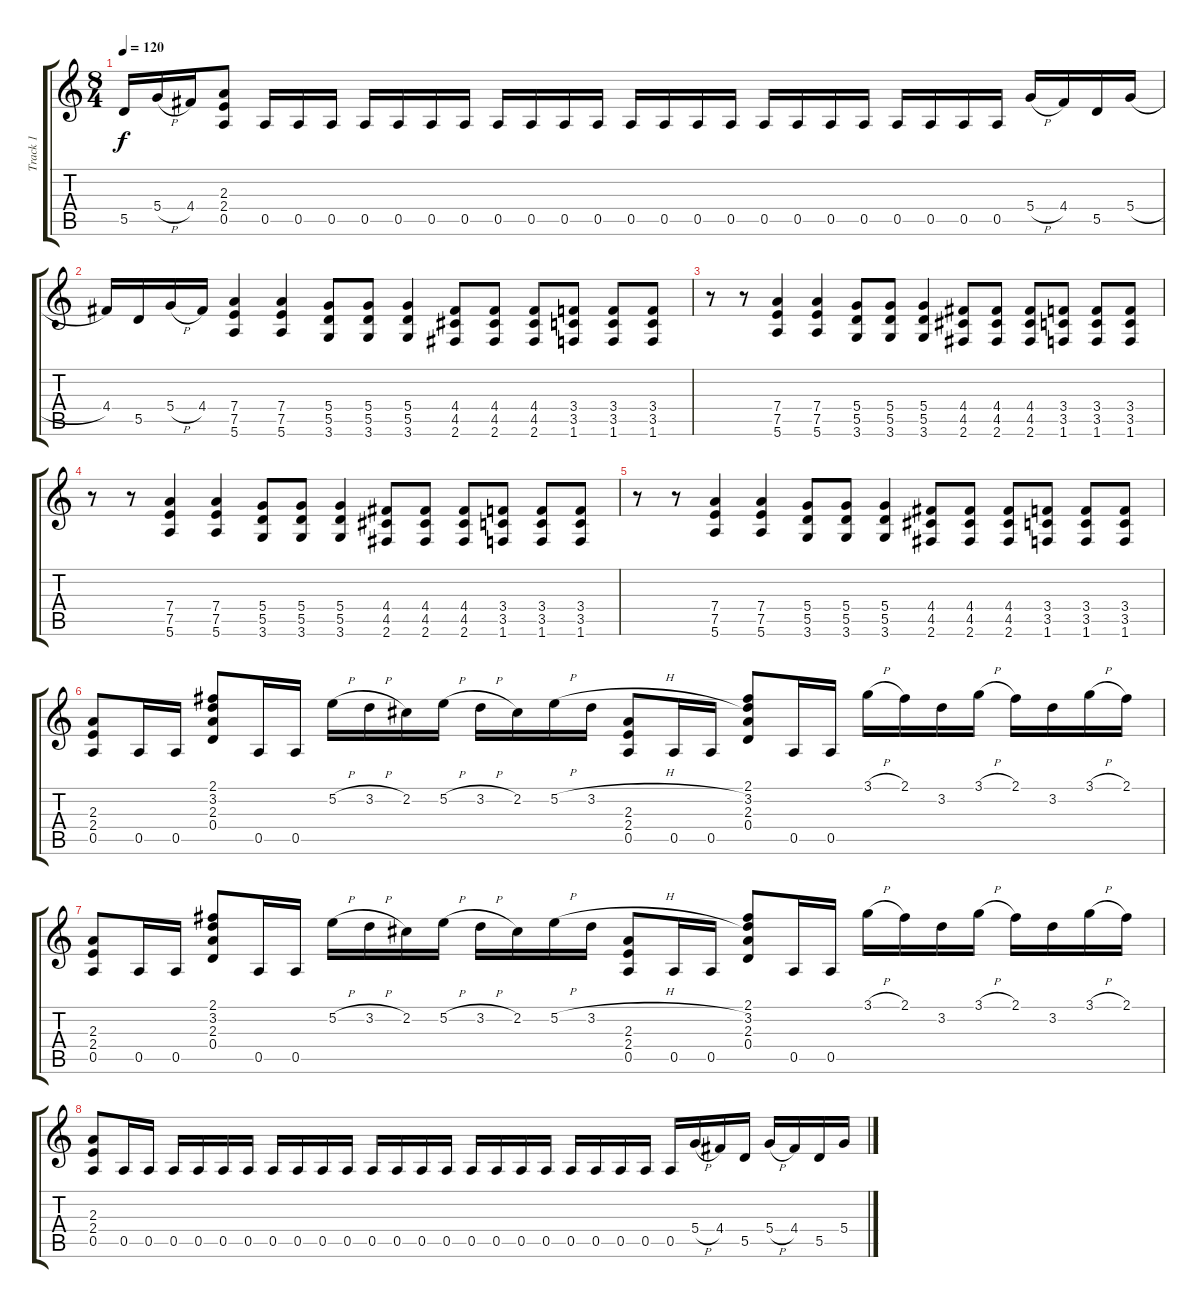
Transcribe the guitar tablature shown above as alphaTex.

\track ("Track 1" "Track 1") {instrument overdrivenguitar}
\staff {score tabs}
\tuning (E4 B3 G3 D3 A2 E2) {hide}
\ts (8 4)
\tempo 120
\clef g2
\ks c
5.5.16{dy f} 5.4{h}.16 4.4.16 (2.3 2.4 0.5).8 0.5.16 0.5.16 0.5.16 0.5.16 0.5.16 0.5.16 0.5.16 0.5.16 0.5.16 0.5.16 0.5.16 0.5.16 0.5.16 0.5.16 0.5.16 0.5.16 0.5.16 0.5.16 0.5.16 0.5.16 0.5.16 0.5.16 0.5.16 5.4{h}.16 4.4.16 5.5.16 5.4{h}.16 |
4.4.16 5.5.16 5.4{h}.16 4.4.16 (7.4 7.5 5.6).4 (7.4 7.5 5.6).4 (5.4 5.5 3.6).8 (5.4 5.5 3.6).8 (5.4 5.5 3.6).4 (4.4 4.5 2.6).8 (4.4 4.5 2.6).8 (4.4 4.5 2.6).8 (3.4 3.5 1.6).8 (3.4 3.5 1.6).8 (3.4 3.5 1.6).8 |
r.8 r.8 (7.4 7.5 5.6).4 (7.4 7.5 5.6).4 (5.4 5.5 3.6).8 (5.4 5.5 3.6).8 (5.4 5.5 3.6).4 (4.4 4.5 2.6).8 (4.4 4.5 2.6).8 (4.4 4.5 2.6).8 (3.4 3.5 1.6).8 (3.4 3.5 1.6).8 (3.4 3.5 1.6).8 |
r.8 r.8 (7.4 7.5 5.6).4 (7.4 7.5 5.6).4 (5.4 5.5 3.6).8 (5.4 5.5 3.6).8 (5.4 5.5 3.6).4 (4.4 4.5 2.6).8 (4.4 4.5 2.6).8 (4.4 4.5 2.6).8 (3.4 3.5 1.6).8 (3.4 3.5 1.6).8 (3.4 3.5 1.6).8 |
r.8 r.8 (7.4 7.5 5.6).4 (7.4 7.5 5.6).4 (5.4 5.5 3.6).8 (5.4 5.5 3.6).8 (5.4 5.5 3.6).4 (4.4 4.5 2.6).8 (4.4 4.5 2.6).8 (4.4 4.5 2.6).8 (3.4 3.5 1.6).8 (3.4 3.5 1.6).8 (3.4 3.5 1.6).8 |
(2.3 2.4 0.5).8 0.5.16 0.5.16 (2.1 3.2 2.3 0.4).8 0.5.16 0.5.16 5.2{h}.16 3.2{h}.16 2.2.16 5.2{h}.16 3.2{h}.16 2.2.16 5.2{h}.16 3.2{h}.16 (2.3 2.4 0.5).8 0.5.16 0.5.16 (2.1 3.2 2.3 0.4).8 0.5.16 0.5.16 3.1{h}.16 2.1.16 3.2.16 3.1{h}.16 2.1.16 3.2.16 3.1{h}.16 2.1.16 |
(2.3 2.4 0.5).8 0.5.16 0.5.16 (2.1 3.2 2.3 0.4).8 0.5.16 0.5.16 5.2{h}.16 3.2{h}.16 2.2.16 5.2{h}.16 3.2{h}.16 2.2.16 5.2{h}.16 3.2{h}.16 (2.3 2.4 0.5).8 0.5.16 0.5.16 (2.1 3.2 2.3 0.4).8 0.5.16 0.5.16 3.1{h}.16 2.1.16 3.2.16 3.1{h}.16 2.1.16 3.2.16 3.1{h}.16 2.1.16 |
(2.3 2.4 0.5).8 0.5.16 0.5.16 0.5.16 0.5.16 0.5.16 0.5.16 0.5.16 0.5.16 0.5.16 0.5.16 0.5.16 0.5.16 0.5.16 0.5.16 0.5.16 0.5.16 0.5.16 0.5.16 0.5.16 0.5.16 0.5.16 0.5.16 0.5.16 5.4{h}.16 4.4.16 5.5.16 5.4{h}.16 4.4.16 5.5.16 5.4{h}.16
